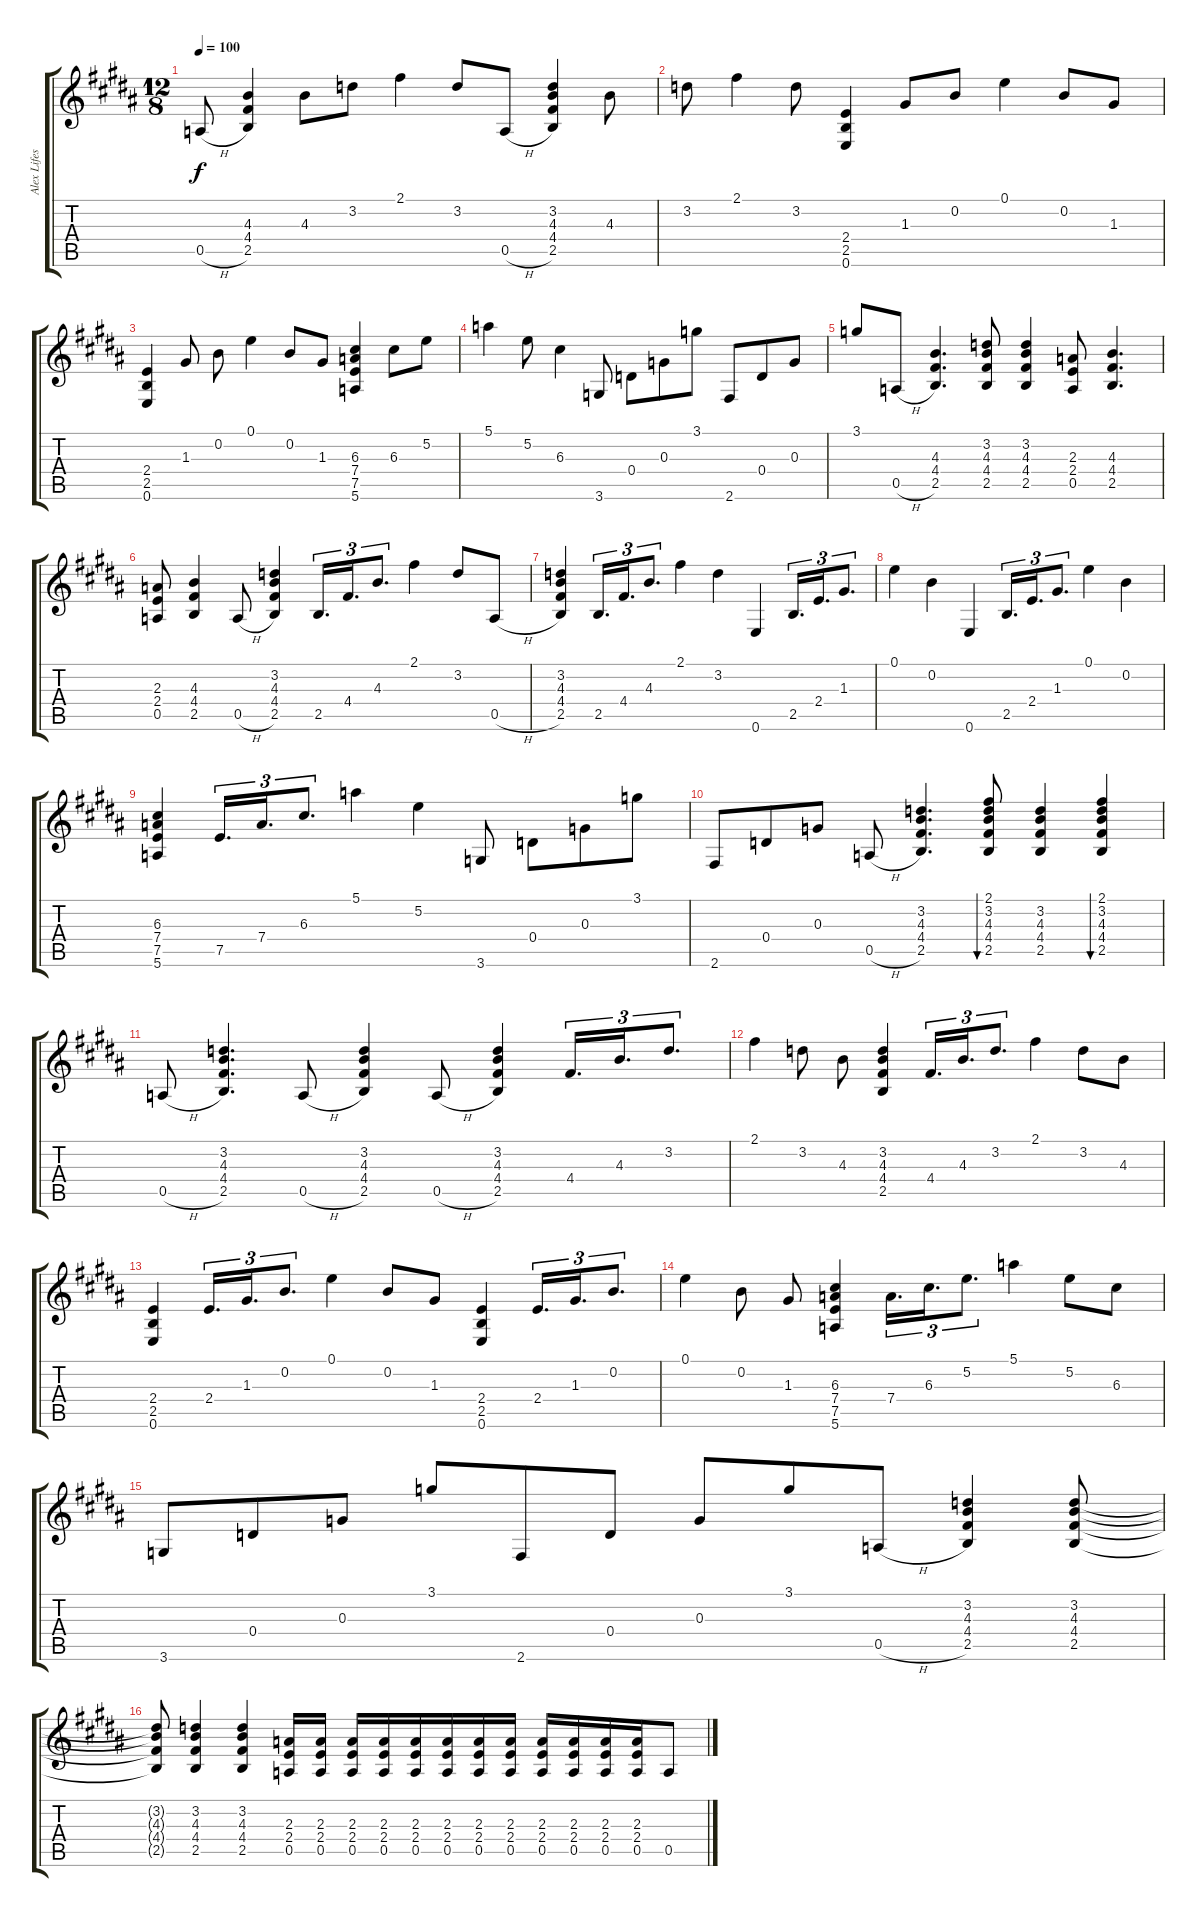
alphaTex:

\track ("Alex Lifeson Guitar" "Alex Lifes") {instrument electricguitarclean}
\staff {score tabs}
\tuning (E4 B3 G3 D3 A2 E2) {hide}
\ts (12 8)
\tempo 100
\clef g2
\ks b
0.5{h}.8{dy f} (4.3 4.4 2.5).4 4.3.8 3.2.8 2.1.4 3.2.8 0.5{h}.8 (3.2 4.3 4.4 2.5).4 4.3.8 |
3.2.8 2.1.4 3.2.8 (2.4 2.5 0.6).4 1.3.8 0.2.8 0.1.4 0.2.8 1.3.8 |
(2.4 2.5 0.6).4 1.3.8 0.2.8 0.1.4 0.2.8 1.3.8 (6.3 7.4 7.5 5.6).4 6.3.8 5.2.8 |
5.1.4 5.2.8 6.3.4 3.6.8 0.4.8 0.3.8 3.1.8 2.6.8 0.4.8 0.3.8 |
3.1.8 0.5{h}.8 (4.3 4.4 2.5).4{d} (3.2 4.3 4.4 2.5).8 (3.2 4.3 4.4 2.5).4 (2.3 2.4 0.5).8 (4.3 4.4 2.5).4{d} |
(2.3 2.4 0.5).8 (4.3 4.4 2.5).4 0.5{h}.8 (3.2 4.3 4.4 2.5).4 2.5.16{d tu (3 2)} 4.4.16{d tu (3 2)} 4.3.8{d tu (3 2)} 2.1.4 3.2.8 0.5{h}.8 |
(3.2 4.3 4.4 2.5).4 2.5.16{d tu (3 2)} 4.4.16{d tu (3 2)} 4.3.8{d tu (3 2)} 2.1.4 3.2.4 0.6.4 2.5.16{d tu (3 2)} 2.4.16{d tu (3 2)} 1.3.8{d tu (3 2)} |
0.1.4 0.2.4 0.6.4 2.5.16{d tu (3 2)} 2.4.16{d tu (3 2)} 1.3.8{d tu (3 2)} 0.1.4 0.2.4 |
(6.3 7.4 7.5 5.6).4 7.5.16{d tu (3 2)} 7.4.16{d tu (3 2)} 6.3.8{d tu (3 2)} 5.1.4 5.2.4 3.6.8 0.4.8 0.3.8 3.1.8 |
2.6.8 0.4.8 0.3.8 0.5{h}.8 (3.2 4.3 4.4 2.5).4{d} (2.1 3.2 4.3 4.4 2.5).8{bu 60} (3.2 4.3 4.4 2.5).4 (2.1 3.2 4.3 4.4 2.5).4{bu 60} |
0.5{h}.8 (3.2 4.3 4.4 2.5).4{d} 0.5{h}.8 (3.2 4.3 4.4 2.5).4 0.5{h}.8 (3.2 4.3 4.4 2.5).4 4.4.16{d tu (3 2)} 4.3.16{d tu (3 2)} 3.2.8{d tu (3 2)} |
2.1.4 3.2.8 4.3.8 (3.2 4.3 4.4 2.5).4 4.4.16{d tu (3 2)} 4.3.16{d tu (3 2)} 3.2.8{d tu (3 2)} 2.1.4 3.2.8 4.3.8 |
(2.4 2.5 0.6).4 2.4.16{d tu (3 2)} 1.3.16{d tu (3 2)} 0.2.8{d tu (3 2)} 0.1.4 0.2.8 1.3.8 (2.4 2.5 0.6).4 2.4.16{d tu (3 2)} 1.3.16{d tu (3 2)} 0.2.8{d tu (3 2)} |
0.1.4 0.2.8 1.3.8 (6.3 7.4 7.5 5.6).4 7.4.16{d tu (3 2)} 6.3.16{d tu (3 2)} 5.2.8{d tu (3 2)} 5.1.4 5.2.8 6.3.8 |
3.6.8 0.4.8 0.3.8 3.1.8 2.6.8 0.4.8 0.3.8 3.1.8 0.5{h}.8 (3.2 4.3 4.4 2.5).4 (3.2 4.3 4.4 2.5).8 |
(3.2{t} 4.3{t} 4.4{t} 2.5{t}).8 (3.2 4.3 4.4 2.5).4 (3.2 4.3 4.4 2.5).4 (2.3 2.4 0.5).16 (2.3 2.4 0.5).16 (2.3 2.4 0.5).16 (2.3 2.4 0.5).16 (2.3 2.4 0.5).16 (2.3 2.4 0.5).16 (2.3 2.4 0.5).16 (2.3 2.4 0.5).16 (2.3 2.4 0.5).16 (2.3 2.4 0.5).16 (2.3 2.4 0.5).16 (2.3 2.4 0.5).16 0.5{h}.8
